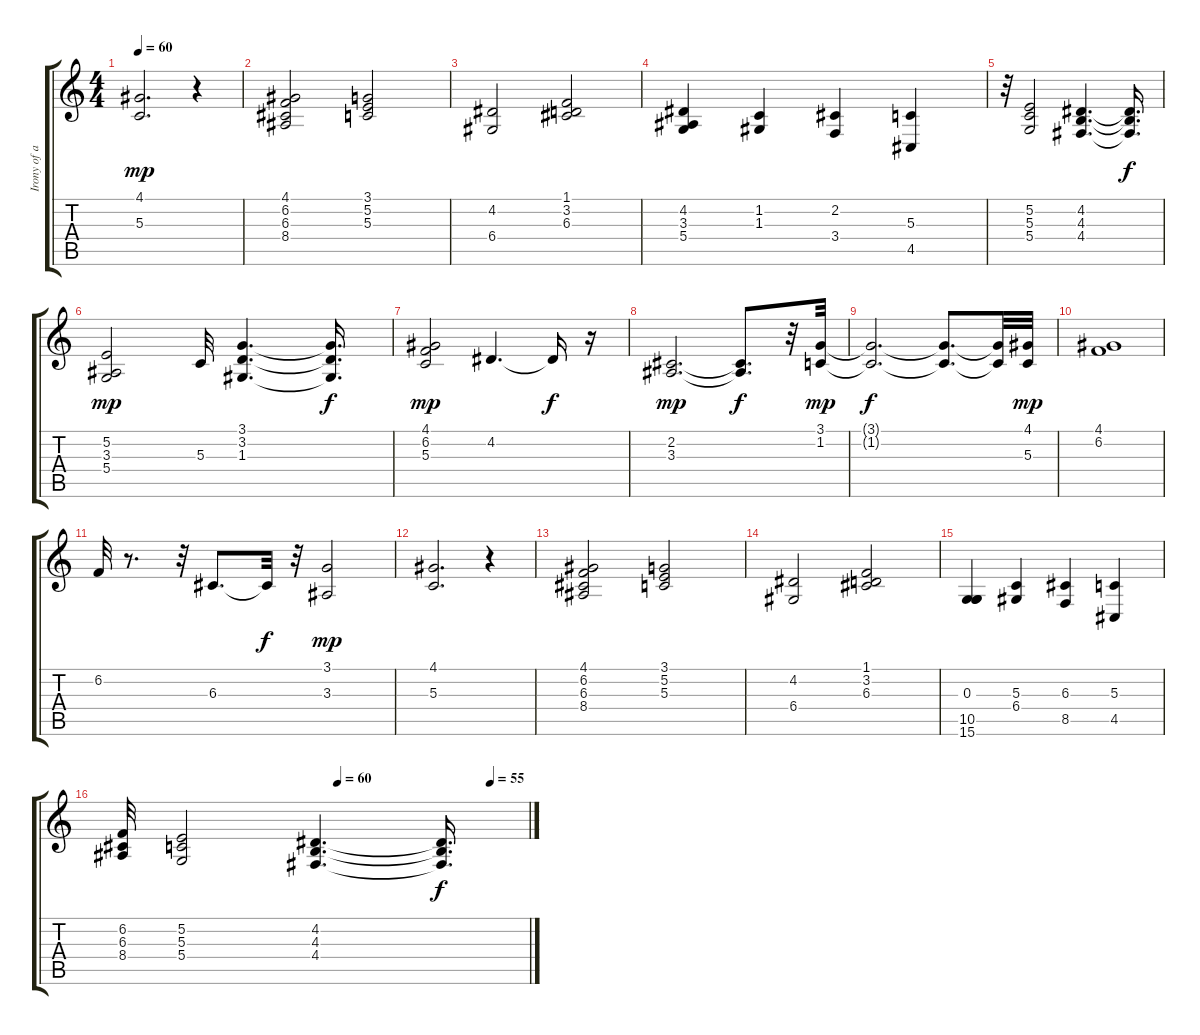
\track ("Irony of a destiny - movie theme" "Irony of a") {instrument stringensemble2}
\staff {score tabs}
\tuning (E4 B3 G3 D3 A2 E2) {hide}
\ts (4 4)
\tempo 60
\clef g2
\ks c
(4.1 5.3).2{d dy mp} r.4 |
(4.1 6.2 6.3 8.4).2 (3.1 5.2 5.3).2 |
(4.2 6.4).2 (1.1 3.2 6.3).2 |
(4.2 3.3 5.4).4 (1.2 1.3).4 (2.2 3.4).4 (5.3 4.5).4 |
r.32 (5.2 5.3 5.4).2 (4.2 4.3 4.4).4{d} (4.2{t} 4.3{t} 4.4{t}).16{d dy f} |
(5.2 3.3 5.4).2{dy mp} 5.3.32 (3.1 3.2 1.3).4{d} (3.1{t} 3.2{t} 1.3{t}).16{d dy f} |
(4.1 6.2 5.3).2{dy mp} 4.2.4{d} 4.2{t}.16{dy f} r.16 |
(2.2 3.3).2{d dy mp} (2.2{t} 3.3{t}).8{d dy f} r.32 (3.1 1.2).32{dy mp} |
(3.1{t} 1.2{t}).2{d dy f} (3.1{t} 1.2{t}).8{d} (3.1{t} 1.2{t}).32 (4.1 5.3).32{dy mp} |
(4.1 6.2).1 |
6.2.32 r.8{d} r.32 6.3.8{d} 6.3{t}.32{dy f} r.32 (3.1 3.3).2{dy mp} |
(4.1 5.3).2{d} r.4 |
(4.1 6.2 6.3 8.4).2 (3.1 5.2 5.3).2 |
(4.2 6.4).2 (1.1 3.2 6.3).2 |
(0.3 10.5 15.6).4 (5.3 6.4).4 (6.3 8.5).4 (5.3 4.5).4 |
\tempo (60 0.53125)
\tempo (55 0.90625)
(6.2 6.3 8.4).32 (5.2 5.3 5.4).2 (4.2 4.3 4.4).4{d} (4.2{t} 4.3{t} 4.4{t}).16{d dy f}
